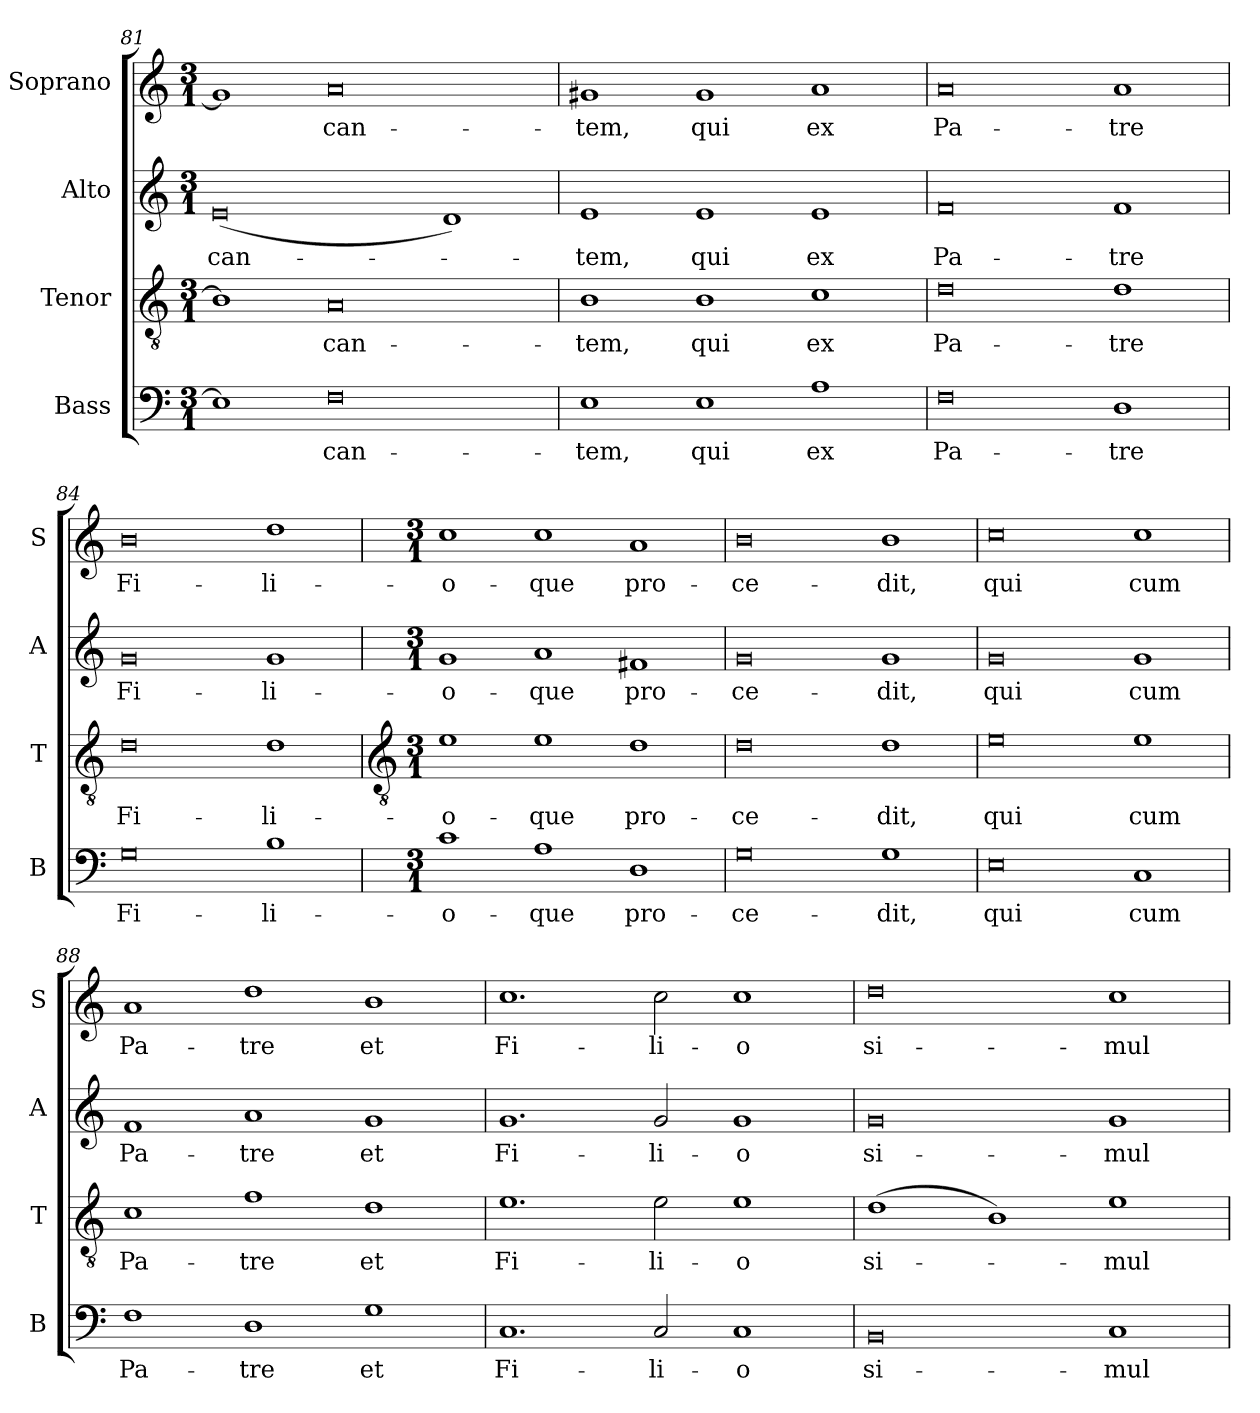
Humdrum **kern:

**kern	**text	**kern	**text	**kern	**text	**kern	**text
*part4	*part4	*part3	*part3	*part2	*part2	*part1	*part1
*staff4	*staff4	*staff3	*staff3	*staff2	*staff2	*staff1	*staff1
*I"Bass	*	*I"Tenor	*	*I"Alto	*	*I"Soprano	*
*I'B	*	*I'T	*	*I'A	*	*I'S	*
*clefF4	*	*clefGv2	*	*clefG2	*	*clefG2	*
*k[]	*	*k[]	*	*k[]	*	*k[]	*
*C:	*	*C:	*	*C:	*	*C:	*
*M3/1	*	*M3/1	*	*M3/1	*	*M3/1	*
=81	=81	=81	=81	=81	=81	=81	=81
!	!	!	!	!	!LO:LY:b	!	!
1E]	.	1B]	.	(<0e	-can-	1g#]	.
!	!LO:LY:b	!	!LO:LY:b	!	!	!	!LO:LY:b
0F	can-	0A	can-	.	.	0a	can-
.	.	.	.	1d)	.	.	.
=82	=82	=82	=82	=82	=82	=82	=82
!	!LO:LY:b	!	!LO:LY:b	!	!LO:LY:b	!	!LO:LY:b
1E	-tem,	1B	-tem,	1e	tem,	1g#X	-tem,
!	!LO:LY:b	!	!LO:LY:b	!	!LO:LY:b	!	!LO:LY:b
1E	qui	1B	qui	1e	qui	1g#	qui
!	!LO:LY:b	!	!LO:LY:b	!	!LO:LY:b	!	!LO:LY:b
1A	ex	1c	ex	1e	ex	1a	ex
=83	=83	=83	=83	=83	=83	=83	=83
!	!LO:LY:b	!	!LO:LY:b	!	!LO:LY:b	!	!LO:LY:b
0F	Pa-	0d	Pa-	0f	Pa-	0a	Pa-
!	!LO:LY:b	!	!LO:LY:b	!	!LO:LY:b	!	!LO:LY:b
1D	-tre	1d	-tre	1f	-tre	1a	-tre
=84	=84	=84	=84	=84	=84	=84	=84
!	!LO:LY:b	!	!LO:LY:b	!	!LO:LY:b	!	!LO:LY:b
0G	Fi-	0d	Fi-	0g	Fi-	0b	Fi-
!	!LO:LY:b	!	!LO:LY:b	!	!LO:LY:b	!	!LO:LY:b
1B	-li-	1d	-li-	1g	-li-	1dd	-li-
!!LO:LB:g=z
=85	=85	=85	=85	=85	=85	=85	=85
*	*	*clefGv2	*	*	*	*	*
*M3/1	*	*M3/1	*	*M3/1	*	*M3/1	*
!	!LO:LY:b	!	!LO:LY:b	!	!LO:LY:b	!	!LO:LY:b
1c	-o-	1e	-o-	1g	-o-	1cc	-o-
!	!LO:LY:b	!	!LO:LY:b	!	!LO:LY:b	!	!LO:LY:b
1A	-que	1e	-que	1a	-que	1cc	-que
!	!LO:LY:b	!	!LO:LY:b	!	!LO:LY:b	!	!LO:LY:b
1D	pro-	1d	pro-	1f#X	pro-	1a	pro-
=86	=86	=86	=86	=86	=86	=86	=86
!	!LO:LY:b	!	!LO:LY:b	!	!LO:LY:b	!	!LO:LY:b
0G	-ce-	0d	-ce-	0g	-ce-	0b	-ce-
!	!LO:LY:b	!	!LO:LY:b	!	!LO:LY:b	!	!LO:LY:b
1G	-dit,	1d	-dit,	1g	-dit,	1b	-dit,
=87	=87	=87	=87	=87	=87	=87	=87
!	!LO:LY:b	!	!LO:LY:b	!	!LO:LY:b	!	!LO:LY:b
0E	qui	0e	qui	0g	qui	0cc	qui
!	!LO:LY:b	!	!LO:LY:b	!	!LO:LY:b	!	!LO:LY:b
1C	cum	1e	cum	1g	cum	1cc	cum
=88	=88	=88	=88	=88	=88	=88	=88
!	!LO:LY:b	!	!LO:LY:b	!	!LO:LY:b	!	!LO:LY:b
1F	Pa-	1c	Pa-	1f	Pa-	1a	Pa-
!	!LO:LY:b	!	!LO:LY:b	!	!LO:LY:b	!	!LO:LY:b
1D	-tre	1f	-tre	1a	-tre	1dd	-tre
!	!LO:LY:b	!	!LO:LY:b	!	!LO:LY:b	!	!LO:LY:b
1G	et	1d	et	1g	et	1b	et
=89	=89	=89	=89	=89	=89	=89	=89
!	!LO:LY:b	!	!LO:LY:b	!	!LO:LY:b	!	!LO:LY:b
1.C	Fi-	1.e	Fi-	1.g	Fi-	1.cc	Fi-
!	!LO:LY:b	!	!LO:LY:b	!	!LO:LY:b	!	!LO:LY:b
2C	-li-	2e	-li-	2g	-li-	2cc	-li-
!	!LO:LY:b	!	!LO:LY:b	!	!LO:LY:b	!	!LO:LY:b
1C	-o	1e	-o	1g	-o	1cc	-o
=90	=90	=90	=90	=90	=90	=90	=90
!	!LO:LY:b	!	!LO:LY:b	!	!LO:LY:b	!	!LO:LY:b
0BB	si-	(>1d	si-	0g	si-	0dd	si-
.	.	1B)	.	.	.	.	.
!	!LO:LY:b	!	!LO:LY:b	!	!LO:LY:b	!	!LO:LY:b
1C	-mul	1e	mul	1g	-mul	1cc	-mul
=	=	=	=	=	=	=	=
*-	*-	*-	*-	*-	*-	*-	*-
